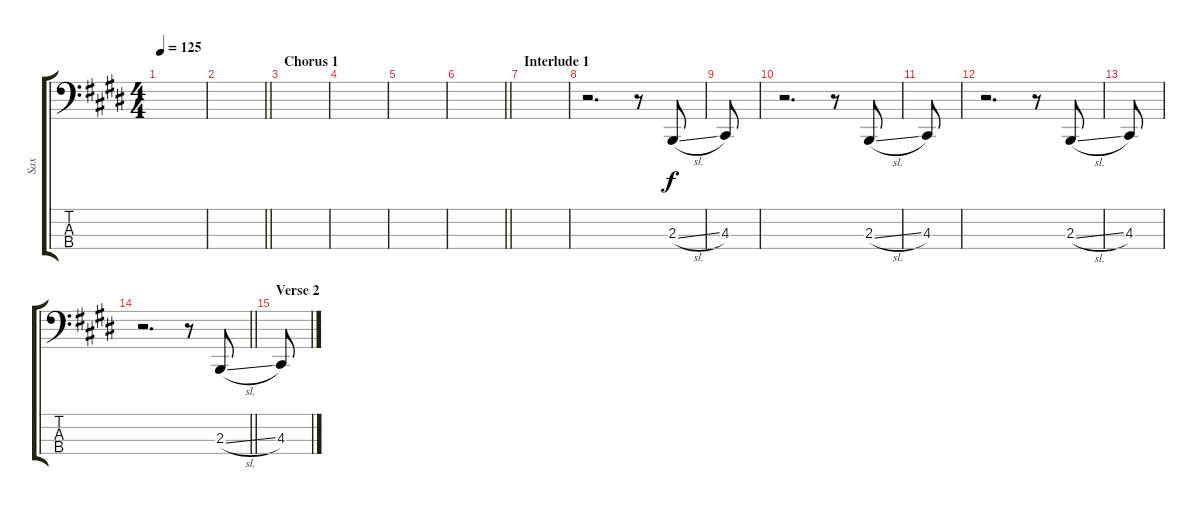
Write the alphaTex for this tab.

\track ("Sax" "Sax") {instrument baritonesax}
\staff {score tabs}
\tuning (G2 D2 A1 E1) {hide}
\ts (4 4)
\tempo 125
\clef f4
\ks c#minor
|
\barLineRight lightlight
|
\section ("" "Chorus 1")
|
|
|
\barLineRight lightlight
|
\section ("" "Interlude 1")
|
r.2{d} r.8 2.3{sl}.8 |
4.3.8 |
r.2{d} r.8 2.3{sl}.8 |
4.3.8 |
r.2{d} r.8 2.3{sl}.8 |
4.3.8 |
\barLineRight lightlight
r.2{d} r.8 2.3{sl}.8 |
\section ("" "Verse 2")
4.3.8
